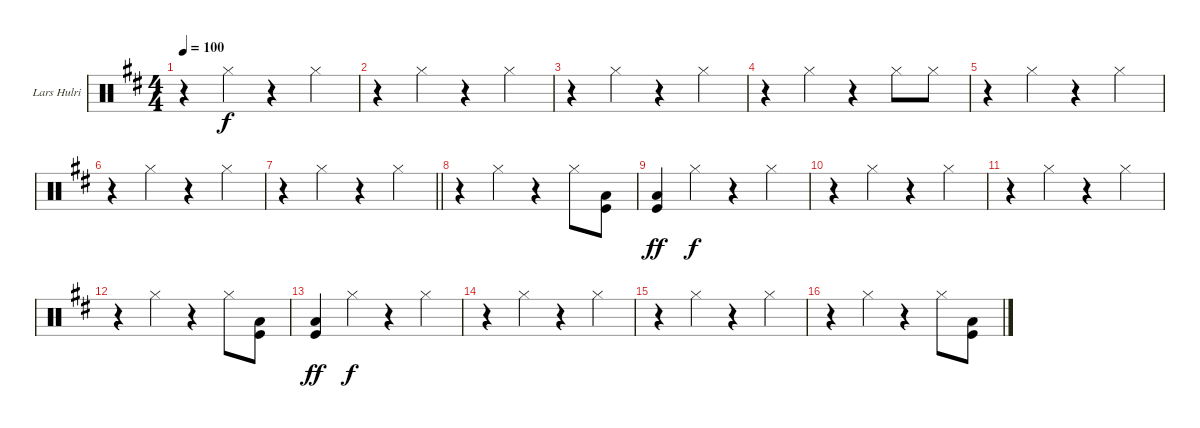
\bracketExtendMode groupsimilarinstruments
\firstSystemTrackNameOrientation horizontal
\otherSystemsTrackNameOrientation horizontal
\track ("Lars Hulrich" "Lars Hulri") {instrument percussion}
\staff {score}
\articulation defaults
\ts (4 4)
\beaming (8 2 2 2 2)
\tempo 100
\clef neutral
\ks bminor
r.4{dy f} "Hi-Hat (closed)".4 r.4 "Hi-Hat (closed)".4 |
r.4 "Hi-Hat (closed)".4 r.4 "Hi-Hat (closed)".4 |
r.4 "Hi-Hat (closed)".4 r.4 "Hi-Hat (closed)".4 |
r.4 "Hi-Hat (closed)".4 r.4 "Hi-Hat (closed)".8 "Hi-Hat (closed)".8 |
r.4 "Hi-Hat (closed)".4 r.4 "Hi-Hat (closed)".4 |
r.4 "Hi-Hat (closed)".4 r.4 "Hi-Hat (closed)".4 |
\barLineRight lightlight
r.4 "Hi-Hat (closed)".4 r.4 "Hi-Hat (closed)".4 |
r.4 "Hi-Hat (closed)".4 r.4 "Hi-Hat (closed)".8 ("Low Tom (hit)" "Kick (hit)").8 |
("Low Tom (hit)" "Kick (hit)").4{dy ff} "Hi-Hat (closed)".4{dy f} r.4 "Hi-Hat (closed)".4 |
r.4 "Hi-Hat (closed)".4 r.4 "Hi-Hat (closed)".4 |
r.4 "Hi-Hat (closed)".4 r.4 "Hi-Hat (closed)".4 |
r.4 "Hi-Hat (closed)".4 r.4 "Hi-Hat (closed)".8 ("Low Tom (hit)" "Kick (hit)").8 |
("Low Tom (hit)" "Kick (hit)").4{dy ff} "Hi-Hat (closed)".4{dy f} r.4 "Hi-Hat (closed)".4 |
r.4 "Hi-Hat (closed)".4 r.4 "Hi-Hat (closed)".4 |
r.4 "Hi-Hat (closed)".4 r.4 "Hi-Hat (closed)".4 |
r.4 "Hi-Hat (closed)".4 r.4 "Hi-Hat (closed)".8 ("Low Tom (hit)" "Kick (hit)").8
